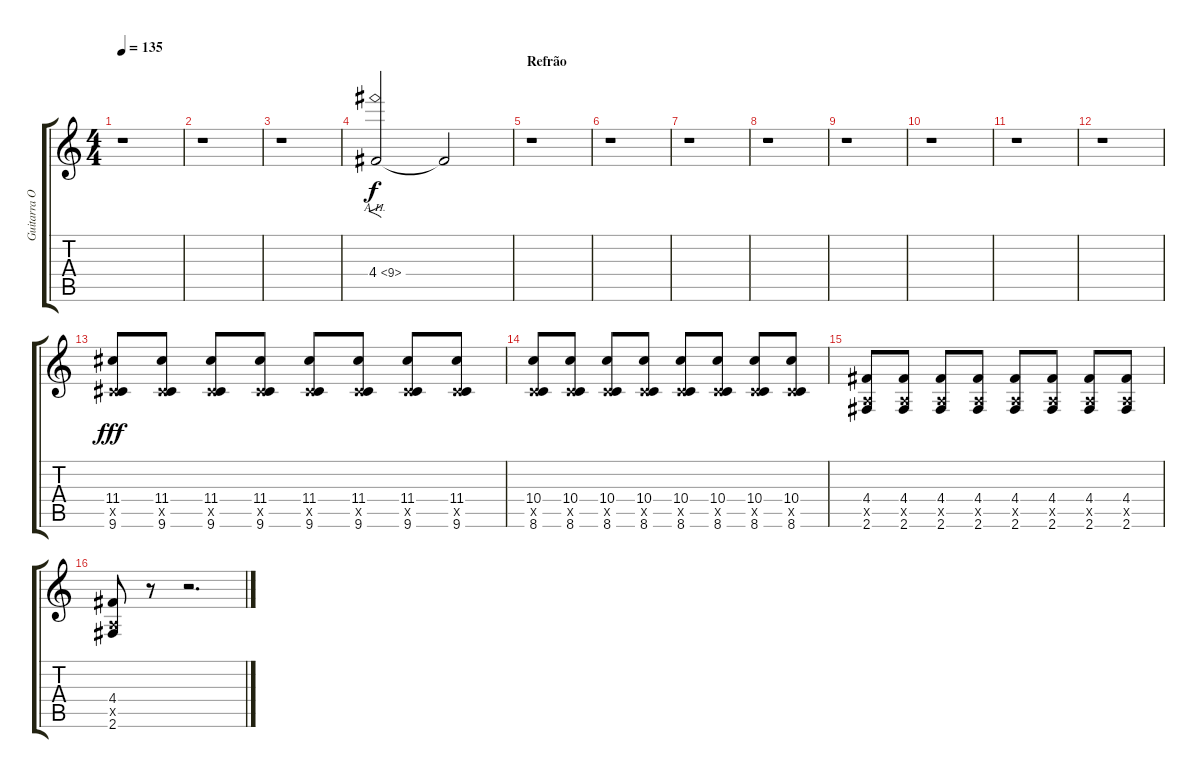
\track ("Guitarra Overdriven | Lucas" "Guitarra O") {instrument overdrivenguitar}
\staff {score tabs}
\tuning (E4 B3 G3 D3 A2 E2) {hide}
\ts (4 4)
\tempo 135
\clef g2
\ks c
r.1{dy f} |
r.1 |
r.1 |
4.4{ah 5}.2{f} 4.4{t}.2 |
\section ("" "Refrão")
r.1 |
r.1 |
r.1 |
r.1 |
r.1 |
r.1 |
r.1 |
r.1 |
(11.4 4.5{x} 9.6).8{dy fff} (11.4 4.5{x} 9.6).8 (11.4 4.5{x} 9.6).8 (11.4 4.5{x} 9.6).8 (11.4 4.5{x} 9.6).8 (11.4 4.5{x} 9.6).8 (11.4 4.5{x} 9.6).8 (11.4 4.5{x} 9.6).8 |
(10.4 3.5{x} 8.6).8 (10.4 3.5{x} 8.6).8 (10.4 3.5{x} 8.6).8 (10.4 3.5{x} 8.6).8 (10.4 3.5{x} 8.6).8 (10.4 3.5{x} 8.6).8 (10.4 3.5{x} 8.6).8 (10.4 3.5{x} 8.6).8 |
(4.4 0.5{x} 2.6).8 (4.4 0.5{x} 2.6).8 (4.4 0.5{x} 2.6).8 (4.4 0.5{x} 2.6).8 (4.4 0.5{x} 2.6).8 (4.4 0.5{x} 2.6).8 (4.4 0.5{x} 2.6).8 (4.4 0.5{x} 2.6).8 |
(4.4 0.5{x} 2.6).8 r.8 r.2{d}
